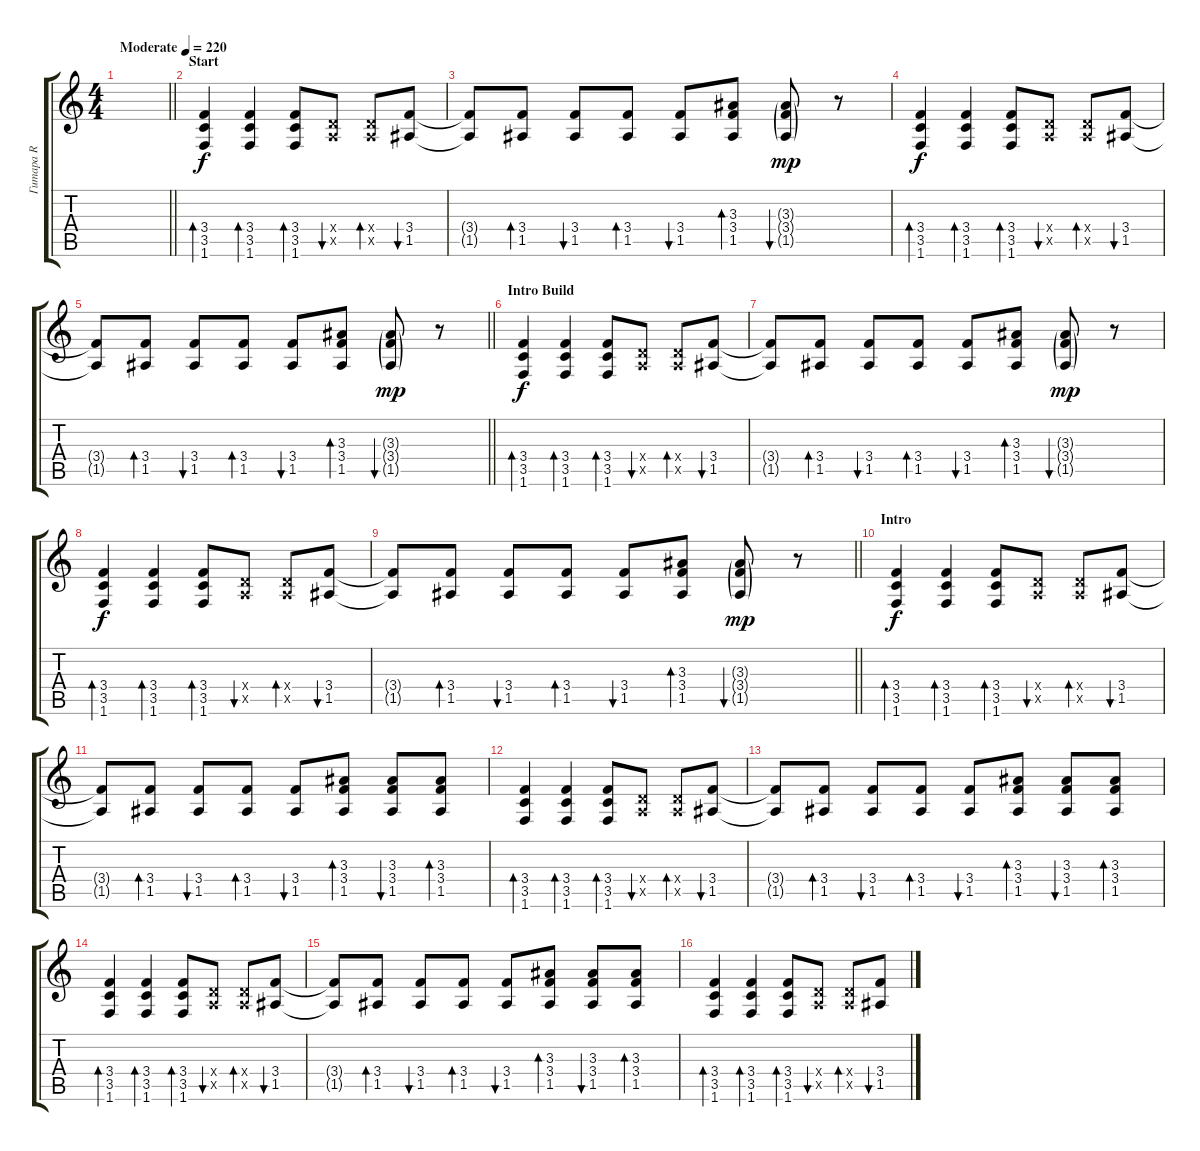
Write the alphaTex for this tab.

\track ("Гитара R" "Гитара R") {instrument overdrivenguitar}
\staff {score tabs}
\tuning (E4 B3 G3 D3 A2 E2) {hide}
\ts (4 4)
\tempo (220 "Moderate")
\clef g2
\barLineRight lightlight
\ks c
|
\section ("" "Start")
(3.4 3.5 1.6).4{bd 30} (3.4 3.5 1.6).4{bd 30} (3.4 3.5 1.6).8{bd 30} (0.4{x} 0.5{x}).8{bu 30} (0.4{x} 0.5{x}).8{bd 30} (3.4 1.5).8{bu 30} |
(3.4{t} 1.5{t}).8 (3.4 1.5).8{bd 30} (3.4 1.5).8{bu 30} (3.4 1.5).8{bd 30} (3.4 1.5).8{bu 30} (3.3 3.4 1.5).8{bd 30} (3.3{g} 3.4{g} 1.5{g}).8{bu 30 dy mp} r.8 |
(3.4 3.5 1.6).4{bd 30 dy f} (3.4 3.5 1.6).4{bd 30} (3.4 3.5 1.6).8{bd 30} (0.4{x} 0.5{x}).8{bu 30} (0.4{x} 0.5{x}).8{bd 30} (3.4 1.5).8{bu 30} |
\barLineRight lightlight
(3.4{t} 1.5{t}).8 (3.4 1.5).8{bd 30} (3.4 1.5).8{bu 30} (3.4 1.5).8{bd 30} (3.4 1.5).8{bu 30} (3.3 3.4 1.5).8{bd 30} (3.3{g} 3.4{g} 1.5{g}).8{bu 30 dy mp} r.8 |
\section ("" "Intro Build")
(3.4 3.5 1.6).4{bd 30 dy f} (3.4 3.5 1.6).4{bd 30} (3.4 3.5 1.6).8{bd 30} (0.4{x} 0.5{x}).8{bu 30} (0.4{x} 0.5{x}).8{bd 30} (3.4 1.5).8{bu 30} |
(3.4{t} 1.5{t}).8 (3.4 1.5).8{bd 30} (3.4 1.5).8{bu 30} (3.4 1.5).8{bd 30} (3.4 1.5).8{bu 30} (3.3 3.4 1.5).8{bd 30} (3.3{g} 3.4{g} 1.5{g}).8{bu 30 dy mp} r.8 |
(3.4 3.5 1.6).4{bd 30 dy f} (3.4 3.5 1.6).4{bd 30} (3.4 3.5 1.6).8{bd 30} (0.4{x} 0.5{x}).8{bu 30} (0.4{x} 0.5{x}).8{bd 30} (3.4 1.5).8{bu 30} |
\barLineRight lightlight
(3.4{t} 1.5{t}).8 (3.4 1.5).8{bd 30} (3.4 1.5).8{bu 30} (3.4 1.5).8{bd 30} (3.4 1.5).8{bu 30} (3.3 3.4 1.5).8{bd 30} (3.3{g} 3.4{g} 1.5{g}).8{bu 30 dy mp} r.8 |
\section ("" "Intro")
(3.4 3.5 1.6).4{bd 30 dy f instrument distortionguitar} (3.4 3.5 1.6).4{bd 30} (3.4 3.5 1.6).8{bd 30} (0.4{x} 0.5{x}).8{bu 30} (0.4{x} 0.5{x}).8{bd 30} (3.4 1.5).8{bu 30} |
(3.4{t} 1.5{t}).8 (3.4 1.5).8{bd 30} (3.4 1.5).8{bu 30} (3.4 1.5).8{bd 30} (3.4 1.5).8{bu 30} (3.3 3.4 1.5).8{bd 30} (3.3 3.4 1.5).8{bu 30} (3.3 3.4 1.5).8{bd 30} |
(3.4 3.5 1.6).4{bd 30} (3.4 3.5 1.6).4{bd 30} (3.4 3.5 1.6).8{bd 30} (0.4{x} 0.5{x}).8{bu 30} (0.4{x} 0.5{x}).8{bd 30} (3.4 1.5).8{bu 30} |
(3.4{t} 1.5{t}).8 (3.4 1.5).8{bd 30} (3.4 1.5).8{bu 30} (3.4 1.5).8{bd 30} (3.4 1.5).8{bu 30} (3.3 3.4 1.5).8{bd 30} (3.3 3.4 1.5).8{bu 30} (3.3 3.4 1.5).8{bd 30} |
(3.4 3.5 1.6).4{bd 30} (3.4 3.5 1.6).4{bd 30} (3.4 3.5 1.6).8{bd 30} (0.4{x} 0.5{x}).8{bu 30} (0.4{x} 0.5{x}).8{bd 30} (3.4 1.5).8{bu 30} |
(3.4{t} 1.5{t}).8 (3.4 1.5).8{bd 30} (3.4 1.5).8{bu 30} (3.4 1.5).8{bd 30} (3.4 1.5).8{bu 30} (3.3 3.4 1.5).8{bd 30} (3.3 3.4 1.5).8{bu 30} (3.3 3.4 1.5).8{bd 30} |
(3.4 3.5 1.6).4{bd 30} (3.4 3.5 1.6).4{bd 30} (3.4 3.5 1.6).8{bd 30} (0.4{x} 0.5{x}).8{bu 30} (0.4{x} 0.5{x}).8{bd 30} (3.4 1.5).8{bu 30}
